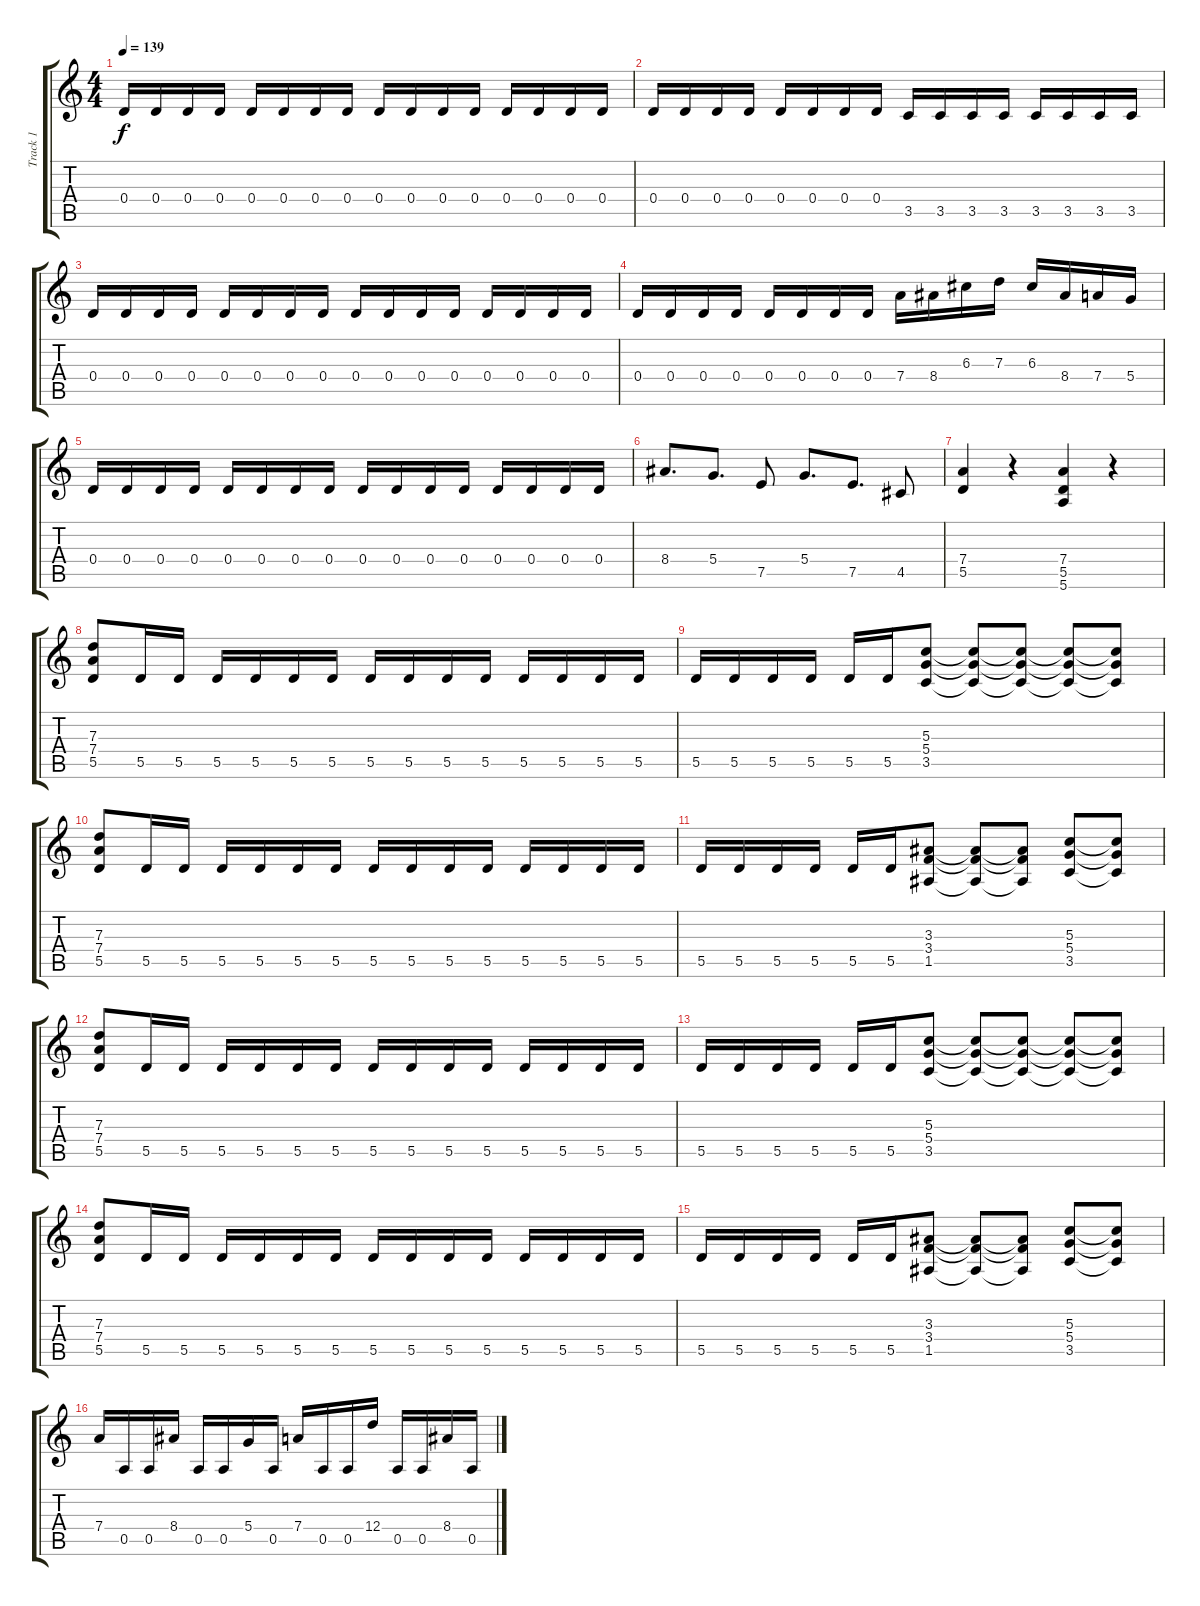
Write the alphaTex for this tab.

\track ("Track 1" "Track 1") {instrument distortionguitar}
\staff {score tabs}
\tuning (E4 B3 G3 D3 A2 E2) {hide}
\ts (4 4)
\tempo 139
\clef g2
\ks c
0.4.16{dy f} 0.4.16 0.4.16 0.4.16 0.4.16 0.4.16 0.4.16 0.4.16 0.4.16 0.4.16 0.4.16 0.4.16 0.4.16 0.4.16 0.4.16 0.4.16 |
0.4.16 0.4.16 0.4.16 0.4.16 0.4.16 0.4.16 0.4.16 0.4.16 3.5.16 3.5.16 3.5.16 3.5.16 3.5.16 3.5.16 3.5.16 3.5.16 |
0.4.16 0.4.16 0.4.16 0.4.16 0.4.16 0.4.16 0.4.16 0.4.16 0.4.16 0.4.16 0.4.16 0.4.16 0.4.16 0.4.16 0.4.16 0.4.16 |
0.4.16 0.4.16 0.4.16 0.4.16 0.4.16 0.4.16 0.4.16 0.4.16 7.4.16 8.4.16 6.3.16 7.3.16 6.3.16 8.4.16 7.4.16 5.4.16 |
0.4.16 0.4.16 0.4.16 0.4.16 0.4.16 0.4.16 0.4.16 0.4.16 0.4.16 0.4.16 0.4.16 0.4.16 0.4.16 0.4.16 0.4.16 0.4.16 |
8.4.8{d} 5.4.8{d} 7.5.8 5.4.8{d} 7.5.8{d} 4.5.8 |
(7.4 5.5).4 r.4 (7.4 5.5 5.6).4 r.4 |
(7.3 7.4 5.5).8 5.5.16 5.5.16 5.5.16 5.5.16 5.5.16 5.5.16 5.5.16 5.5.16 5.5.16 5.5.16 5.5.16 5.5.16 5.5.16 5.5.16 |
5.5.16 5.5.16 5.5.16 5.5.16 5.5.16 5.5.16 (5.3 5.4 3.5).8 (5.3{t} 5.4{t} 3.5{t}).8 (5.3{t} 5.4{t} 3.5{t}).8 (5.3{t} 5.4{t} 3.5{t}).8 (5.3{t} 5.4{t} 3.5{t}).8 |
(7.3 7.4 5.5).8 5.5.16 5.5.16 5.5.16 5.5.16 5.5.16 5.5.16 5.5.16 5.5.16 5.5.16 5.5.16 5.5.16 5.5.16 5.5.16 5.5.16 |
5.5.16 5.5.16 5.5.16 5.5.16 5.5.16 5.5.16 (3.3 3.4 1.5).8 (3.3{t} 3.4{t} 1.5{t}).8 (3.3{t} 3.4{t} 1.5{t}).8 (5.3 5.4 3.5).8 (5.3{t} 5.4{t} 3.5{t}).8 |
(7.3 7.4 5.5).8 5.5.16 5.5.16 5.5.16 5.5.16 5.5.16 5.5.16 5.5.16 5.5.16 5.5.16 5.5.16 5.5.16 5.5.16 5.5.16 5.5.16 |
5.5.16 5.5.16 5.5.16 5.5.16 5.5.16 5.5.16 (5.3 5.4 3.5).8 (5.3{t} 5.4{t} 3.5{t}).8 (5.3{t} 5.4{t} 3.5{t}).8 (5.3{t} 5.4{t} 3.5{t}).8 (5.3{t} 5.4{t} 3.5{t}).8 |
(7.3 7.4 5.5).8 5.5.16 5.5.16 5.5.16 5.5.16 5.5.16 5.5.16 5.5.16 5.5.16 5.5.16 5.5.16 5.5.16 5.5.16 5.5.16 5.5.16 |
5.5.16 5.5.16 5.5.16 5.5.16 5.5.16 5.5.16 (3.3 3.4 1.5).8 (3.3{t} 3.4{t} 1.5{t}).8 (3.3{t} 3.4{t} 1.5{t}).8 (5.3 5.4 3.5).8 (5.3{t} 5.4{t} 3.5{t}).8 |
7.4.16 0.5.16 0.5.16 8.4.16 0.5.16 0.5.16 5.4.16 0.5.16 7.4.16 0.5.16 0.5.16 12.4.16 0.5.16 0.5.16 8.4.16 0.5.16
